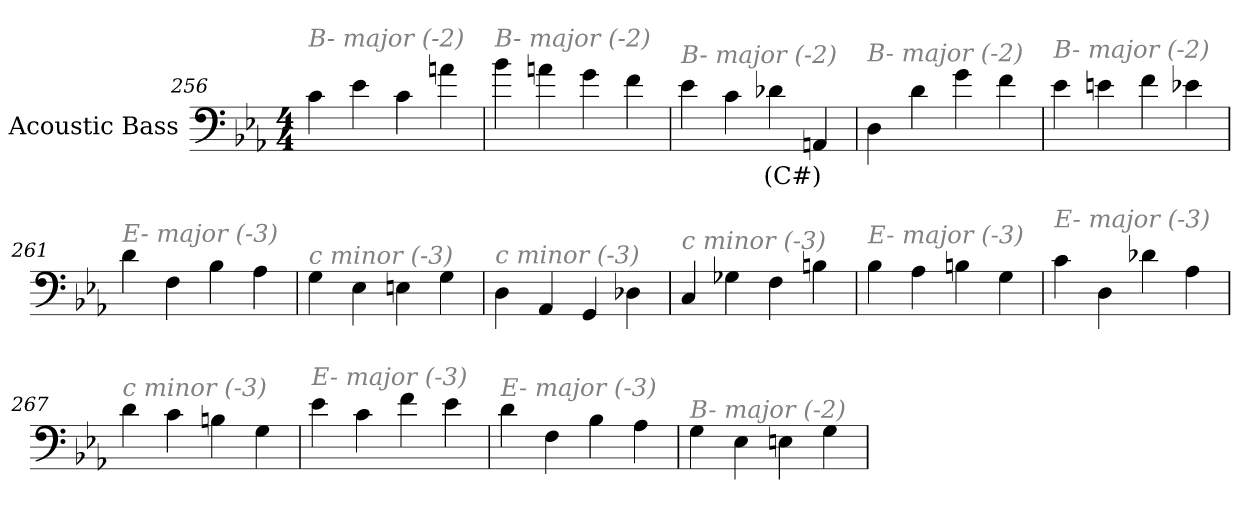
**kern	**text
*part1	*part1
*staff1	*staff1
*I"Acoustic Bass	*
*clefF4	*
*ITrd7c12	*
*k[b-e-a-]	*
*E-:	*
*M4/4	*
=256	=256
!LO:TX:i:color=#808080:t=B- major (-2)	!
4C	.
4E-	.
4C	.
4An	.
=257	=257
!LO:TX:i:color=#808080:t=B- major (-2)	!
4B-	.
4An	.
4G	.
4F	.
=258	=258
!LO:TX:i:color=#808080:t=B- major (-2)	!
4E-	.
4C	.
4D-Xi	(C#)
4AAAn	.
=259	=259
!LO:TX:i:color=#808080:t=B- major (-2)	!
4DD	.
4D	.
4G	.
4F	.
=260	=260
!LO:TX:i:color=#808080:t=B- major (-2)	!
4E-	.
4En	.
4F	.
4E-X	.
=261	=261
!LO:TX:i:color=#808080:t=E- major (-3)	!
4D	.
4FF	.
4BB-	.
4AA-	.
=262	=262
!LO:TX:i:color=#808080:t=c minor (-3)	!
4GG	.
4EE-	.
4EEn	.
4GG	.
=263	=263
!LO:TX:i:color=#808080:t=c minor (-3)	!
4DD	.
4AAA-	.
4GGG	.
4DD-X	.
=264	=264
!LO:TX:i:color=#808080:t=c minor (-3)	!
4CC	.
4GG-X	.
4FF	.
4BBn	.
=265	=265
!LO:TX:i:color=#808080:t=E- major (-3)	!
4BB-	.
4AA-	.
4BBn	.
4GG	.
=266	=266
!LO:TX:i:color=#808080:t=E- major (-3)	!
4C	.
4DD	.
4D-X	.
4AA-	.
=267	=267
!LO:TX:i:color=#808080:t=c minor (-3)	!
4D	.
4C	.
4BBn	.
4GG	.
=268	=268
!LO:TX:i:color=#808080:t=E- major (-3)	!
4E-	.
4C	.
4F	.
4E-	.
=269	=269
!LO:TX:i:color=#808080:t=E- major (-3)	!
4D	.
4FF	.
4BB-	.
4AA-	.
=270	=270
!LO:TX:i:color=#808080:t=B- major (-2)	!
4GG	.
4EE-	.
4EEn	.
4GG	.
=	=
*-	*-
